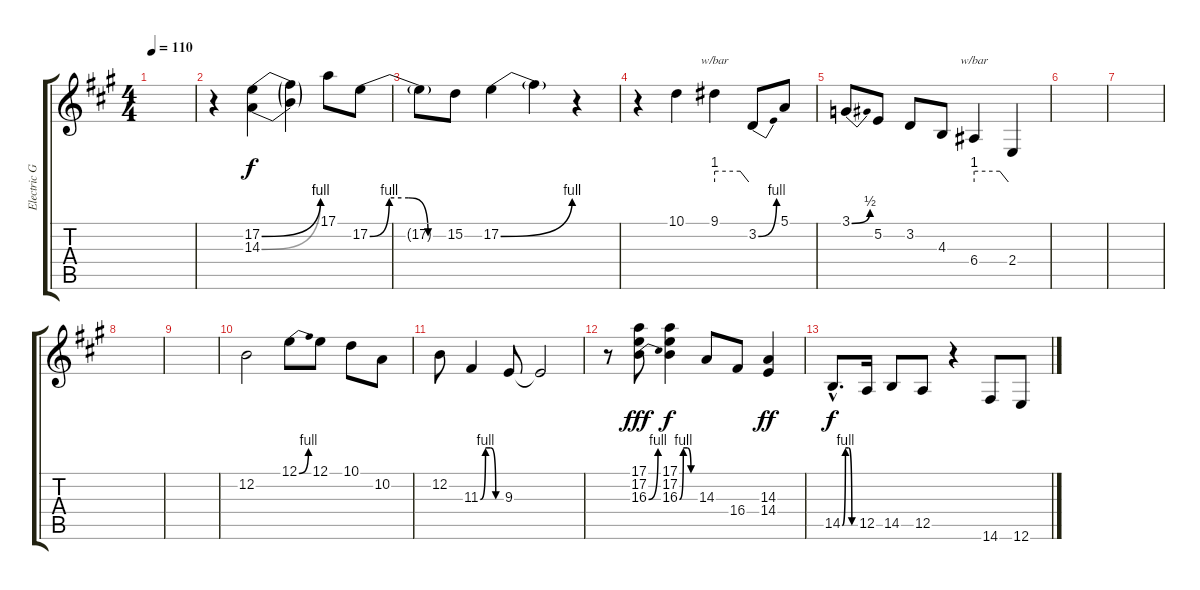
\track ("Electric Guitar and Fiddle" "Electric G") {instrument lead1square}
\staff {score tabs}
\tuning (E4 B3 G3 D3 A2 E2) {hide}
\ts (4 4)
\tempo 110
\clef g2
\ks a
|
r.4 (17.2{be (bend 0 0 60 4)} 14.3{be (bend 0 0 60 4)}).4 (17.2{t} 14.3{t}).4 17.1.8 17.2{be (custom 0 0 15 4 30 4 45 0 60 0)}.8 |
17.2{t}.8 15.2.8 17.2{be (bend 0 0 60 4)}.4 17.2{t}.4 r.4 |
r.4 10.1.4 9.1.4{tbe (custom default 0 4 45 4 60 0)} 3.2{be (bend 0 0 60 4)}.8 5.1.8 |
3.1{be (bend 0 0 60 2)}.8 5.2.8 3.2.8 4.3.8 6.4.4{tbe (custom default 0 4 45 4 60 0)} 2.4.4 |
|
|
|
|
12.2.2 12.1{be (bend 0 0 60 4)}.8 12.1.8 10.1.8 10.2.8 |
12.2.8 11.3{be (custom 0 0 15 4 30 4 45 0 60 0)}.4 9.3.8 9.3{t}.2 |
r.8 (17.1 17.2 16.3{be (bend 0 0 60 4)}).8{dy fff} (17.1 17.2 16.3{be (custom 0 0 15 4 30 4 45 0 60 0)}).4{dy f} 14.3.8 16.4.8 (14.3 14.4).4{dy ff} |
14.5{be (custom 0 0 15 4 30 4 45 0 60 0) hac}.8{d dy f} 12.5.16 14.5.8 12.5.8 r.4 14.6.8 12.6.8
